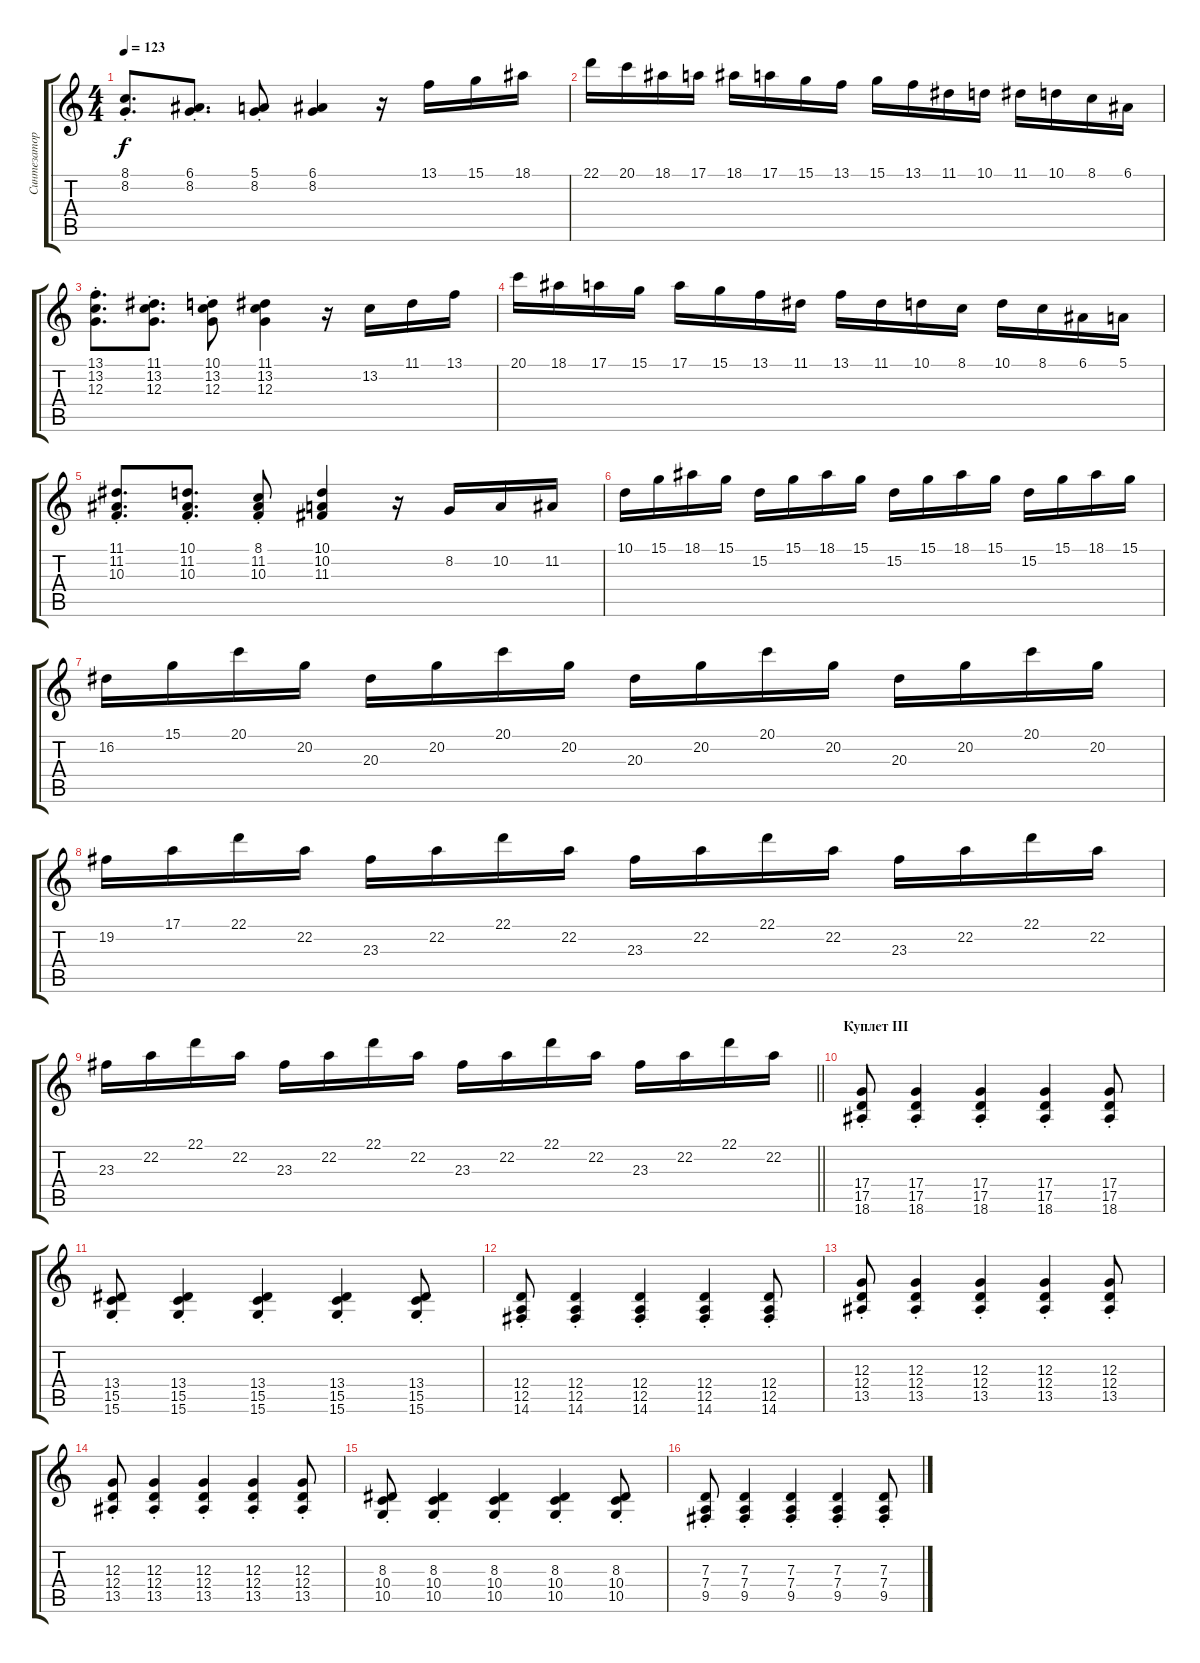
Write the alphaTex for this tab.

\track ("Синтезатор №1" "Синтезатор") {instrument accordion}
\staff {score tabs}
\tuning (E4 B3 G3 D3 A2 E2) {hide}
\ts (4 4)
\tempo 123
\clef g2
\ks c
(8.1{st} 8.2{st}).8{d dy f} (6.1{st} 8.2{st}).8{d} (5.1{st} 8.2{st}).8 (6.1 8.2).4 r.16 13.1.16 15.1.16 18.1.16 |
22.1.16 20.1.16 18.1.16 17.1.16 18.1.16 17.1.16 15.1.16 13.1.16 15.1.16 13.1.16 11.1.16 10.1.16 11.1.16 10.1.16 8.1.16 6.1.16 |
(13.1{st} 13.2{st} 12.3{st}).8{d} (11.1{st} 13.2{st} 12.3{st}).8{d} (10.1{st} 13.2{st} 12.3{st}).8 (11.1 13.2 12.3).4 r.16 13.2.16 11.1.16 13.1.16 |
20.1.16 18.1.16 17.1.16 15.1.16 17.1.16 15.1.16 13.1.16 11.1.16 13.1.16 11.1.16 10.1.16 8.1.16 10.1.16 8.1.16 6.1.16 5.1.16 |
(11.1{st} 11.2{st} 10.3{st}).8{d} (10.1{st} 11.2{st} 10.3{st}).8{d} (8.1{st} 11.2{st} 10.3{st}).8 (10.1 10.2 11.3).4 r.16 8.2.16 10.2.16 11.2.16 |
10.1.16 15.1.16 18.1.16 15.1.16 15.2.16 15.1.16 18.1.16 15.1.16 15.2.16 15.1.16 18.1.16 15.1.16 15.2.16 15.1.16 18.1.16 15.1.16 |
16.2.16 15.1.16 20.1.16 20.2.16 20.3.16 20.2.16 20.1.16 20.2.16 20.3.16 20.2.16 20.1.16 20.2.16 20.3.16 20.2.16 20.1.16 20.2.16 |
19.2.16 17.1.16 22.1.16 22.2.16 23.3.16 22.2.16 22.1.16 22.2.16 23.3.16 22.2.16 22.1.16 22.2.16 23.3.16 22.2.16 22.1.16 22.2.16 |
\barLineRight lightlight
23.3.16 22.2.16 22.1.16 22.2.16 23.3.16 22.2.16 22.1.16 22.2.16 23.3.16 22.2.16 22.1.16 22.2.16 23.3.16 22.2.16 22.1.16 22.2.16 |
\section ("" "Куплет III")
(17.4{st} 17.5{st} 18.6{st}).8 (17.4{st} 17.5{st} 18.6{st}).4 (17.4{st} 17.5{st} 18.6{st}).4 (17.4{st} 17.5{st} 18.6{st}).4 (17.4{st} 17.5{st} 18.6{st}).8 |
(13.4{st} 15.5{st} 15.6{st}).8 (13.4{st} 15.5{st} 15.6{st}).4 (13.4{st} 15.5{st} 15.6{st}).4 (13.4{st} 15.5{st} 15.6{st}).4 (13.4{st} 15.5{st} 15.6{st}).8 |
(12.4{st} 12.5{st} 14.6{st}).8 (12.4{st} 12.5{st} 14.6{st}).4 (12.4{st} 12.5{st} 14.6{st}).4 (12.4{st} 12.5{st} 14.6{st}).4 (12.4{st} 12.5{st} 14.6{st}).8 |
(12.3{st} 12.4{st} 13.5{st}).8 (12.3{st} 12.4{st} 13.5{st}).4 (12.3{st} 12.4{st} 13.5{st}).4 (12.3{st} 12.4{st} 13.5{st}).4 (12.3{st} 12.4{st} 13.5{st}).8 |
(12.3{st} 12.4{st} 13.5{st}).8 (12.3{st} 12.4{st} 13.5{st}).4 (12.3{st} 12.4{st} 13.5{st}).4 (12.3{st} 12.4{st} 13.5{st}).4 (12.3{st} 12.4{st} 13.5{st}).8 |
(8.3{st} 10.4{st} 10.5{st}).8 (8.3{st} 10.4{st} 10.5{st}).4 (8.3{st} 10.4{st} 10.5{st}).4 (8.3{st} 10.4{st} 10.5{st}).4 (8.3{st} 10.4{st} 10.5{st}).8 |
(7.3{st} 7.4{st} 9.5{st}).8 (7.3{st} 7.4{st} 9.5{st}).4 (7.3{st} 7.4{st} 9.5{st}).4 (7.3{st} 7.4{st} 9.5{st}).4 (7.3{st} 7.4{st} 9.5{st}).8
